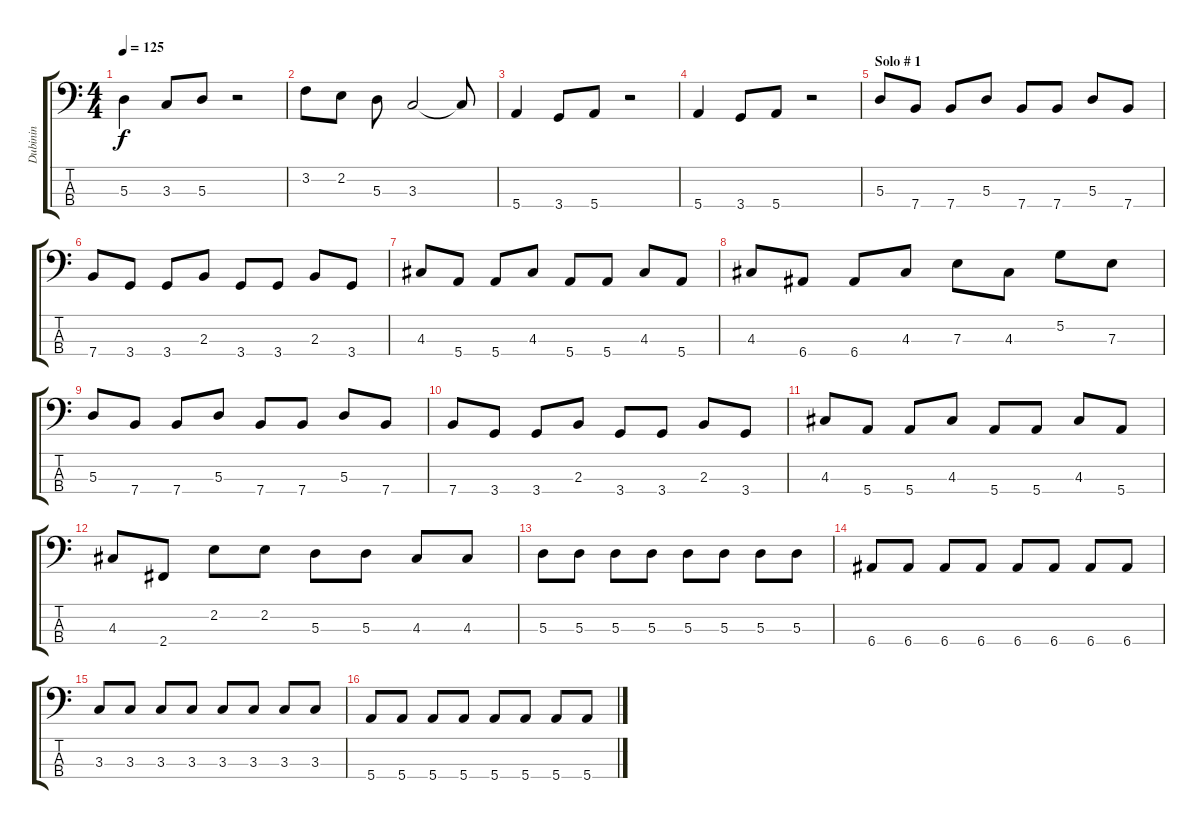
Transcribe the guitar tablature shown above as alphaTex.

\track ("Dubinin" "Dubinin") {instrument electricbassfinger}
\staff {score tabs}
\tuning (G2 D2 A1 E1) {hide}
\ts (4 4)
\tempo 125
\clef f4
\ks c
5.3.4{dy f} 3.3.8 5.3.8 r.2 |
3.2.8 2.2.8 5.3.8 3.3.2 3.3{t}.8 |
5.4.4 3.4.8 5.4.8 r.2 |
5.4.4 3.4.8 5.4.8 r.2 |
\section ("" "Solo # 1")
5.3.8 7.4.8 7.4.8 5.3.8 7.4.8 7.4.8 5.3.8 7.4.8 |
7.4.8 3.4.8 3.4.8 2.3.8 3.4.8 3.4.8 2.3.8 3.4.8 |
4.3.8 5.4.8 5.4.8 4.3.8 5.4.8 5.4.8 4.3.8 5.4.8 |
4.3.8 6.4.8 6.4.8 4.3.8 7.3.8 4.3.8 5.2.8 7.3.8 |
5.3.8 7.4.8 7.4.8 5.3.8 7.4.8 7.4.8 5.3.8 7.4.8 |
7.4.8 3.4.8 3.4.8 2.3.8 3.4.8 3.4.8 2.3.8 3.4.8 |
4.3.8 5.4.8 5.4.8 4.3.8 5.4.8 5.4.8 4.3.8 5.4.8 |
4.3.8 2.4.8 2.2.8 2.2.8 5.3.8 5.3.8 4.3.8 4.3.8 |
5.3.8 5.3.8 5.3.8 5.3.8 5.3.8 5.3.8 5.3.8 5.3.8 |
6.4.8 6.4.8 6.4.8 6.4.8 6.4.8 6.4.8 6.4.8 6.4.8 |
3.3.8 3.3.8 3.3.8 3.3.8 3.3.8 3.3.8 3.3.8 3.3.8 |
5.4.8 5.4.8 5.4.8 5.4.8 5.4.8 5.4.8 5.4.8 5.4.8
